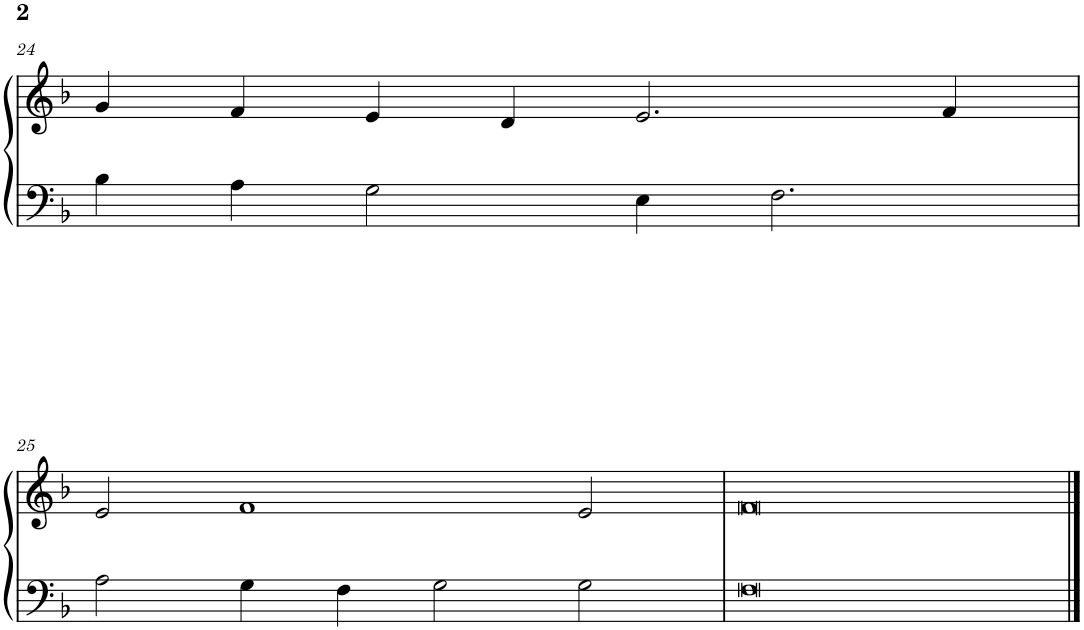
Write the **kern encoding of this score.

**kern	**kern
*part1	*part1
*staff2	*staff1
*I"Piano	*
*I'Pno.	*
!!LO:PB:g=z
*clefF4	*clefG2
*k[b-]	*k[b-]
*M4/2	*M4/2
=24	=24
4B-\	4g/
4A\	4f/
2G\	4e/
.	4d/
4E\	2.e/
2.F\	.
.	4f/
!!LO:LB:g=z
=25	=25
2A\	2e/
4G\	1f
4F\	.
2G\	.
2G\	2e/
=26	=26
0F	0f
==	==
*-	*-
